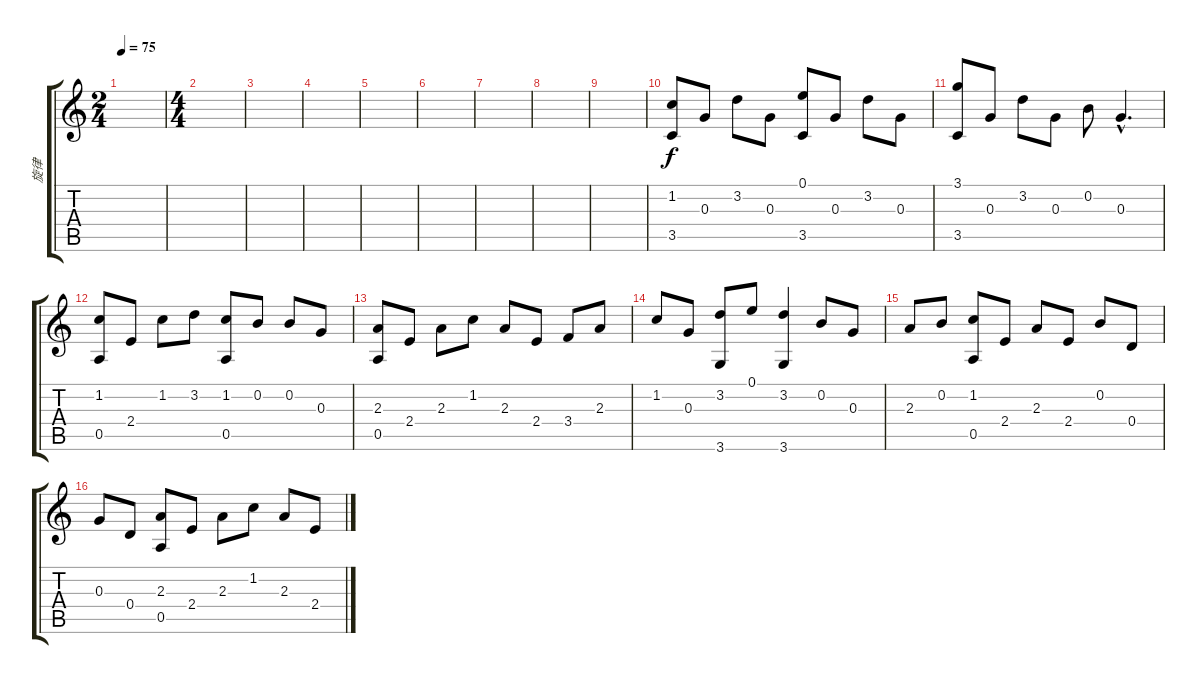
\track ("旋律" "旋律") {instrument acousticguitarsteel}
\staff {score tabs}
\tuning (E4 B3 G3 D3 A2 E2) {hide}
\ts (2 4)
\tempo 75
\clef g2
\ks c
|
\ts (4 4)
|
|
|
|
|
|
|
|
(1.2 3.5).8 0.3.8 3.2.8 0.3.8 (0.1 3.5).8 0.3.8 3.2.8 0.3.8 |
(3.1 3.5).8 0.3.8 3.2.8 0.3.8 0.2.8 0.3{hac}.4{d} |
(1.2 0.5).8 2.4.8 1.2.8 3.2.8 (1.2 0.5).8 0.2.8 0.2.8 0.3.8 |
(2.3 0.5).8 2.4.8 2.3.8 1.2.8 2.3.8 2.4.8 3.4.8 2.3.8 |
1.2.8 0.3.8 (3.2 3.6).8 0.1.8 (3.2 3.6).4 0.2.8 0.3.8 |
2.3.8 0.2.8 (1.2 0.5).8 2.4.8 2.3.8 2.4.8 0.2.8 0.4.8 |
0.3.8 0.4.8 (2.3 0.5).8 2.4.8 2.3.8 1.2.8 2.3.8 2.4.8
